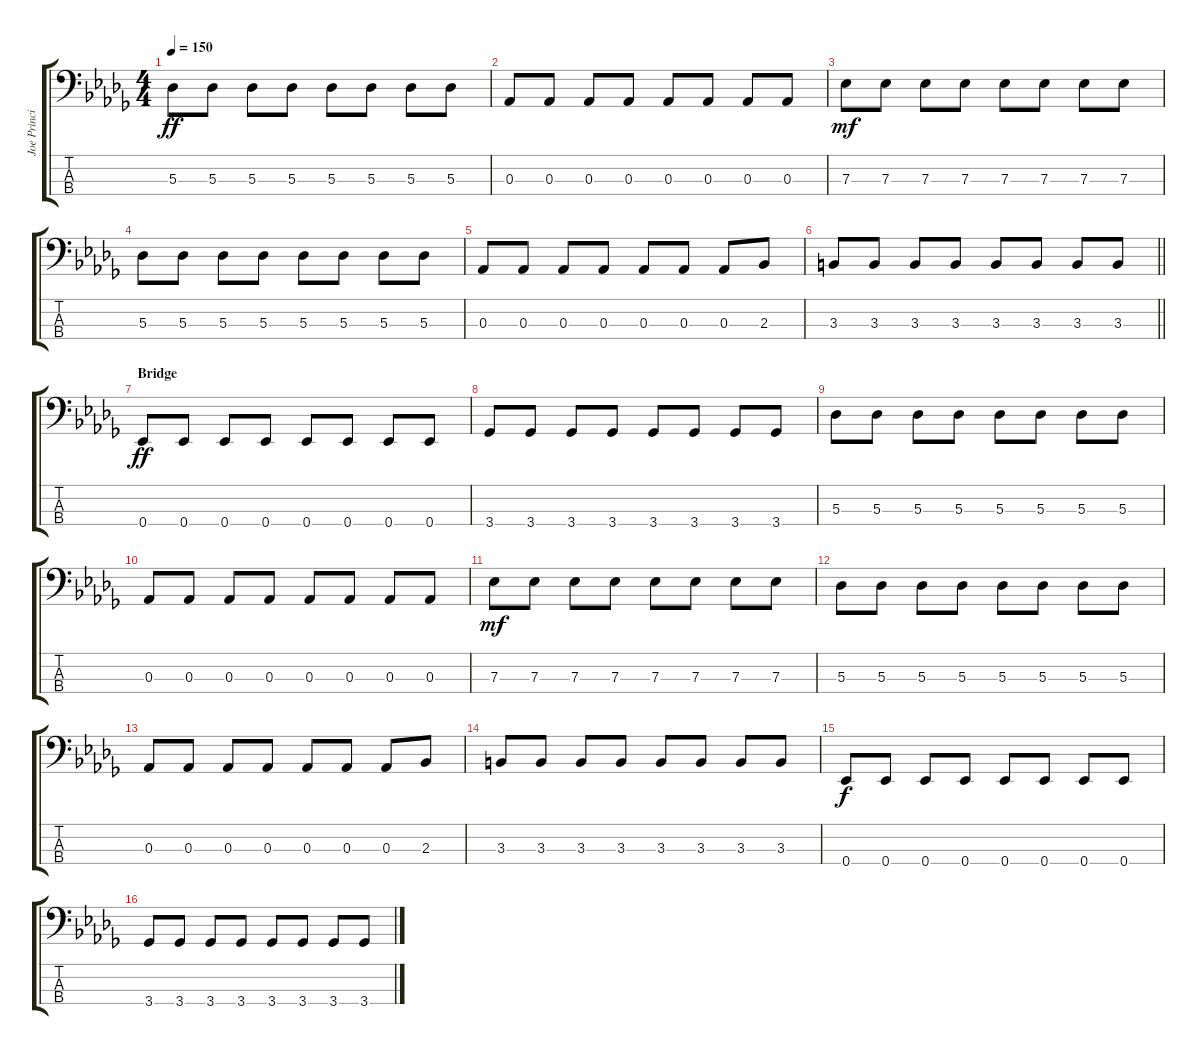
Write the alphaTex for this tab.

\track ("Joe Principe - Bass" "Joe Princi") {instrument electricbassfinger}
\staff {score tabs}
\tuning (Gb2 Db2 Ab1 Eb1) {hide}
\ts (4 4)
\tempo 150
\clef f4
\ks db
5.3.8{dy ff} 5.3.8 5.3.8 5.3.8 5.3.8 5.3.8 5.3.8 5.3.8 |
0.3.8 0.3.8 0.3.8 0.3.8 0.3.8 0.3.8 0.3.8 0.3.8 |
7.3.8{dy mf} 7.3.8 7.3.8 7.3.8 7.3.8 7.3.8 7.3.8 7.3.8 |
5.3.8 5.3.8 5.3.8 5.3.8 5.3.8 5.3.8 5.3.8 5.3.8 |
0.3.8 0.3.8 0.3.8 0.3.8 0.3.8 0.3.8 0.3.8 2.3.8 |
\barLineRight lightlight
3.3.8 3.3.8 3.3.8 3.3.8 3.3.8 3.3.8 3.3.8 3.3.8 |
\section ("" "Bridge")
0.4.8{dy ff} 0.4.8 0.4.8 0.4.8 0.4.8 0.4.8 0.4.8 0.4.8 |
3.4.8 3.4.8 3.4.8 3.4.8 3.4.8 3.4.8 3.4.8 3.4.8 |
5.3.8 5.3.8 5.3.8 5.3.8 5.3.8 5.3.8 5.3.8 5.3.8 |
0.3.8 0.3.8 0.3.8 0.3.8 0.3.8 0.3.8 0.3.8 0.3.8 |
7.3.8{dy mf} 7.3.8 7.3.8 7.3.8 7.3.8 7.3.8 7.3.8 7.3.8 |
5.3.8 5.3.8 5.3.8 5.3.8 5.3.8 5.3.8 5.3.8 5.3.8 |
0.3.8 0.3.8 0.3.8 0.3.8 0.3.8 0.3.8 0.3.8 2.3.8 |
3.3.8 3.3.8 3.3.8 3.3.8 3.3.8 3.3.8 3.3.8 3.3.8 |
0.4.8{dy f} 0.4.8 0.4.8 0.4.8 0.4.8 0.4.8 0.4.8 0.4.8 |
3.4.8 3.4.8 3.4.8 3.4.8 3.4.8 3.4.8 3.4.8 3.4.8
